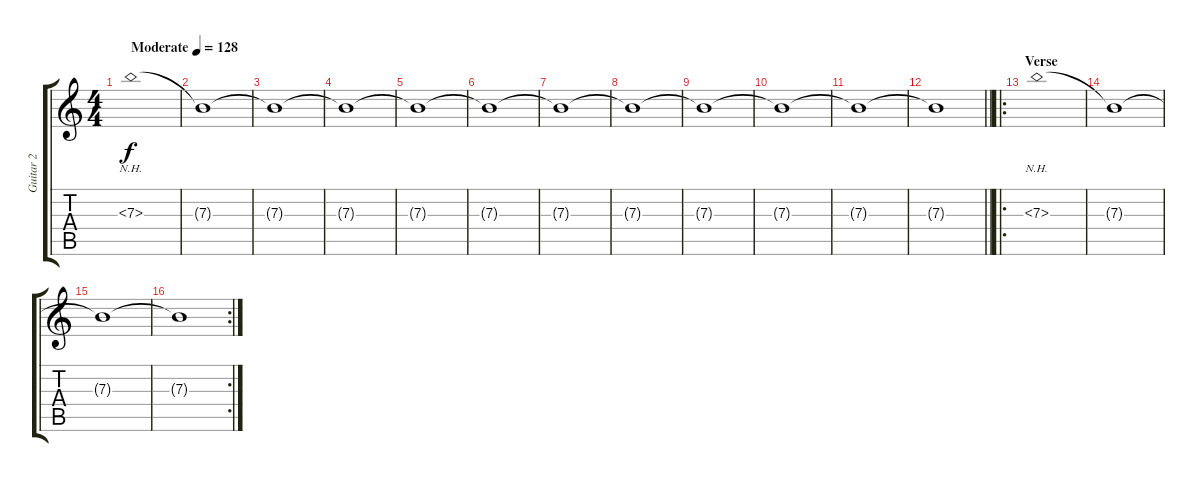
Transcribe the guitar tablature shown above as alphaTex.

\track ("Guitar 2" "Guitar 2") {instrument distortionguitar}
\staff {score tabs}
\tuning (Db4 Ab3 E3 B2 Gb2 B1) {hide}
\ts (4 4)
\tempo (128 "Moderate")
\clef g2
\ks c
7.3{nh}.1{dy f instrument distortionguitar} |
7.3{t}.1{volume 5} |
7.3{t}.1 |
7.3{t}.1 |
7.3{t}.1 |
7.3{t}.1 |
7.3{t}.1 |
7.3{t}.1 |
7.3{t}.1 |
7.3{t}.1 |
7.3{t}.1 |
\barLineRight lightlight
7.3{t}.1 |
\ro
\section ("" "Verse")
7.3{nh}.1 |
7.3{t}.1 |
7.3{t}.1 |
\rc 2
7.3{t}.1
